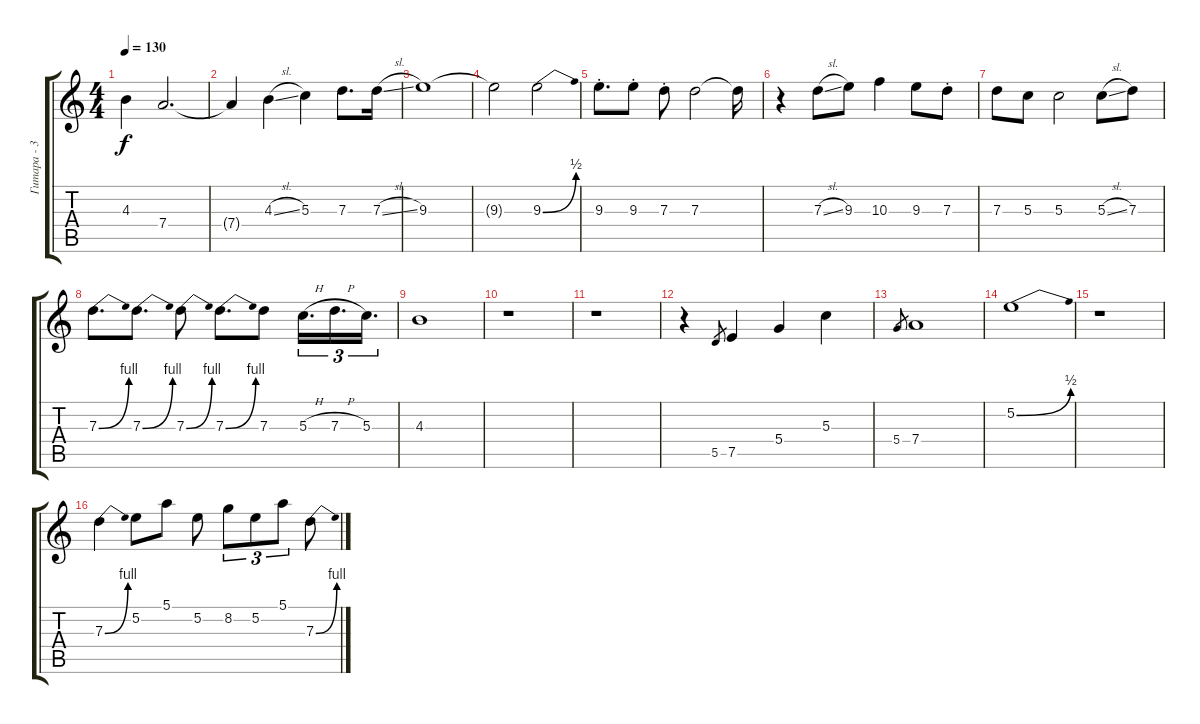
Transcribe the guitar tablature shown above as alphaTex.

\track ("Гитара - 3" "Гитара - 3") {instrument electricguitarclean}
\staff {score tabs}
\tuning (E4 B3 G3 D3 A2 E2) {hide}
\ts (4 4)
\tempo 130
\clef g2
\ks c
4.3.4{dy f} 7.4.2{d} |
7.4{t}.4 4.3{sl}.4 5.3.4 7.3.8{d} 7.3{sl}.16 |
9.3.1 |
9.3{t}.2 9.3{be (bend 0 0 60 2)}.2 |
9.3{st}.8{d} 9.3{st}.8 7.3{st}.8 7.3.2 7.3{t}.16 |
r.4 7.3{sl}.8 9.3.8 10.3.4 9.3.8 7.3{st}.8 |
7.3.8 5.3.8 5.3.2 5.3{sl}.8 7.3.8 |
7.3{be (bend 0 0 60 4)}.8{d} 7.3{be (bend 0 0 60 4)}.8{d} 7.3{be (bend 0 0 60 4)}.8 7.3{be (bend 0 0 60 4)}.8{d} 7.3.8 5.3{h}.16{d tu (3 2)} 7.3{h}.16{d tu (3 2)} 5.3.16{d tu (3 2)} |
4.3.1 |
r.1 |
r.1 |
r.4 5.5.8{gr} 7.5.4 5.4.4 5.3.4 |
5.4.8{gr} 7.4.1 |
5.2{be (bend 0 0 60 2)}.1 |
r.1 |
7.3{be (bend 0 0 60 4)}.4 5.2.8 5.1.8 5.2.8 8.2.8{tu (3 2)} 5.2.8{tu (3 2)} 5.1.8{tu (3 2)} 7.3{be (bend 0 0 60 4)}.8
